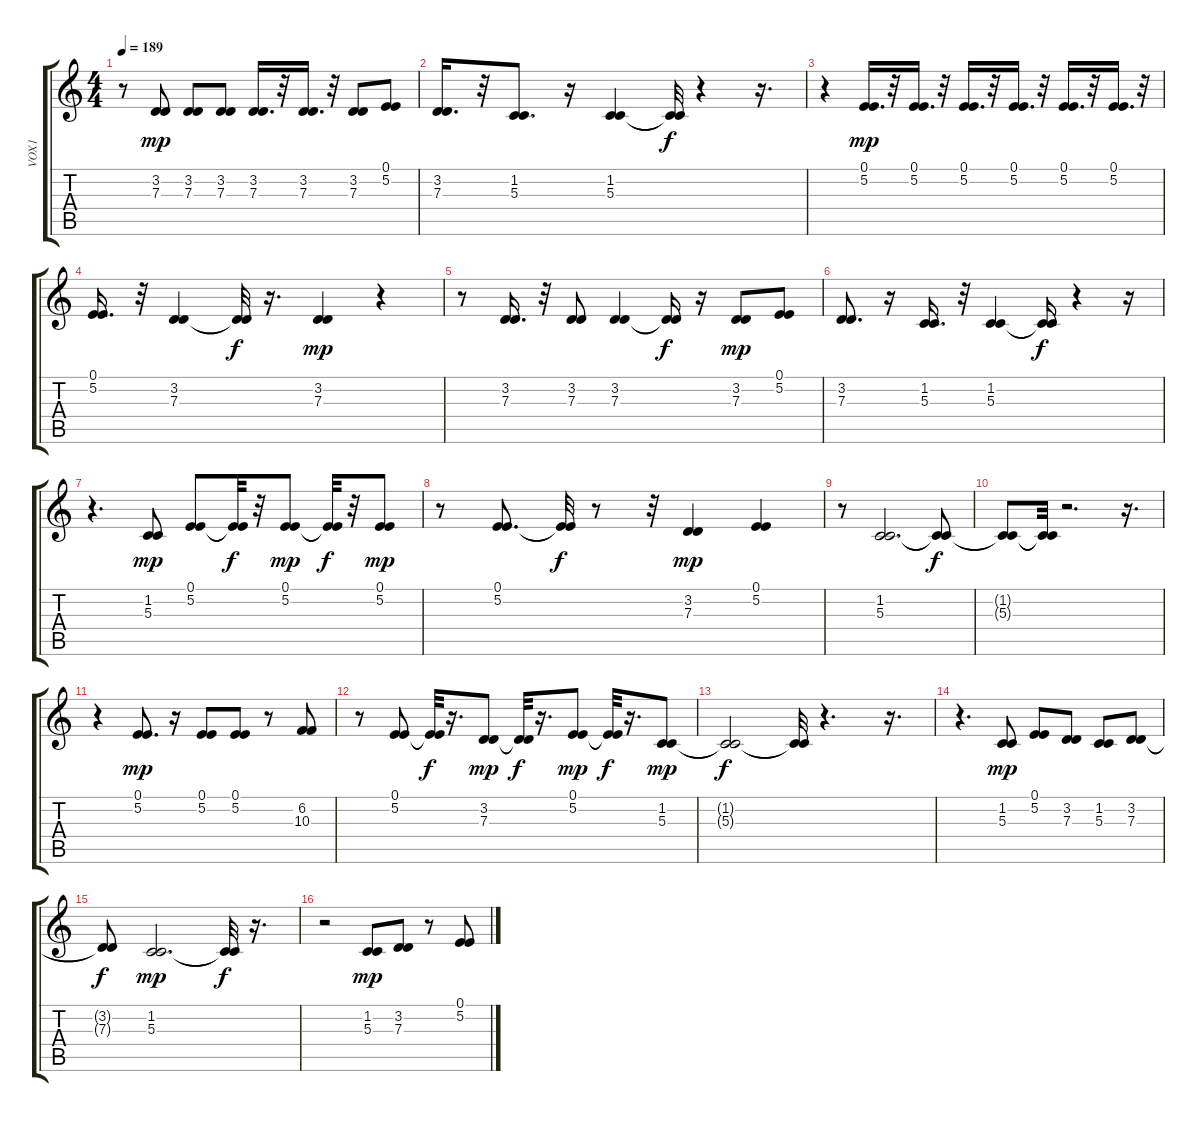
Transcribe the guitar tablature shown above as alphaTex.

\track ("VOX1" "VOX1") {instrument englishhorn}
\staff {score tabs}
\tuning (E4 B3 G3 D3 A2 E2) {hide}
\ts (4 4)
\tempo 189
\clef g2
\ks c
r.8{dy f} (3.2 7.3).8{dy mp} (3.2 7.3).8 (3.2 7.3).8 (3.2 7.3).16{d} r.32 (3.2 7.3).16{d} r.32 (3.2 7.3).8 (0.1 5.2).8 |
(3.2 7.3).16{d} r.32 (1.2 5.3).8{d} r.16 (1.2 5.3).4 (1.2{t} 5.3{t}).32{dy f} r.4 r.16{d} |
r.4 (0.1 5.2).16{d dy mp} r.32 (0.1 5.2).16{d} r.32 (0.1 5.2).16{d} r.32 (0.1 5.2).16{d} r.32 (0.1 5.2).16{d} r.32 (0.1 5.2).16{d} r.32 |
(0.1 5.2).16{d} r.32 (3.2 7.3).4 (3.2{t} 7.3{t}).32{dy f} r.16{d} (3.2 7.3).4{dy mp} r.4 |
r.8 (3.2 7.3).16{d} r.32 (3.2 7.3).8 (3.2 7.3).4 (3.2{t} 7.3{t}).16{dy f} r.16 (3.2 7.3).8{dy mp} (0.1 5.2).8 |
(3.2 7.3).8{d} r.16 (1.2 5.3).16{d} r.32 (1.2 5.3).4 (1.2{t} 5.3{t}).16{dy f} r.4 r.16 |
r.4{d} (1.2 5.3).8{dy mp} (0.1 5.2).8 (0.1{t} 5.2{t}).32{dy f} r.32 (0.1 5.2).8{dy mp} (0.1{t} 5.2{t}).32{dy f} r.32 (0.1 5.2).8{dy mp} |
r.8 (0.1 5.2).8{d} (0.1{t} 5.2{t}).32{dy f} r.8 r.32 (3.2 7.3).4{dy mp} (0.1 5.2).4 |
r.8 (1.2 5.3).2{d} (1.2{t} 5.3{t}).8{dy f} |
(1.2{t} 5.3{t}).8 (1.2{t} 5.3{t}).32 r.2{d} r.16{d} |
r.4 (0.1 5.2).8{d dy mp} r.16 (0.1 5.2).8 (0.1 5.2).8 r.8 (6.2 10.3).8 |
r.8 (0.1 5.2).8 (0.1{t} 5.2{t}).32{dy f} r.16{d} (3.2 7.3).8{dy mp} (3.2{t} 7.3{t}).32{dy f} r.16{d} (0.1 5.2).8{dy mp} (0.1{t} 5.2{t}).32{dy f} r.16{d} (1.2 5.3).8{dy mp} |
(1.2{t} 5.3{t}).2{dy f} (1.2{t} 5.3{t}).32 r.4{d} r.16{d} |
r.4{d} (1.2 5.3).8{dy mp} (0.1 5.2).8 (3.2 7.3).8 (1.2 5.3).8 (3.2 7.3).8 |
(3.2{t} 7.3{t}).8{dy f} (1.2 5.3).2{d dy mp} (1.2{t} 5.3{t}).32{dy f} r.16{d} |
r.2 (1.2 5.3).8{dy mp} (3.2 7.3).8 r.8 (0.1 5.2).8
